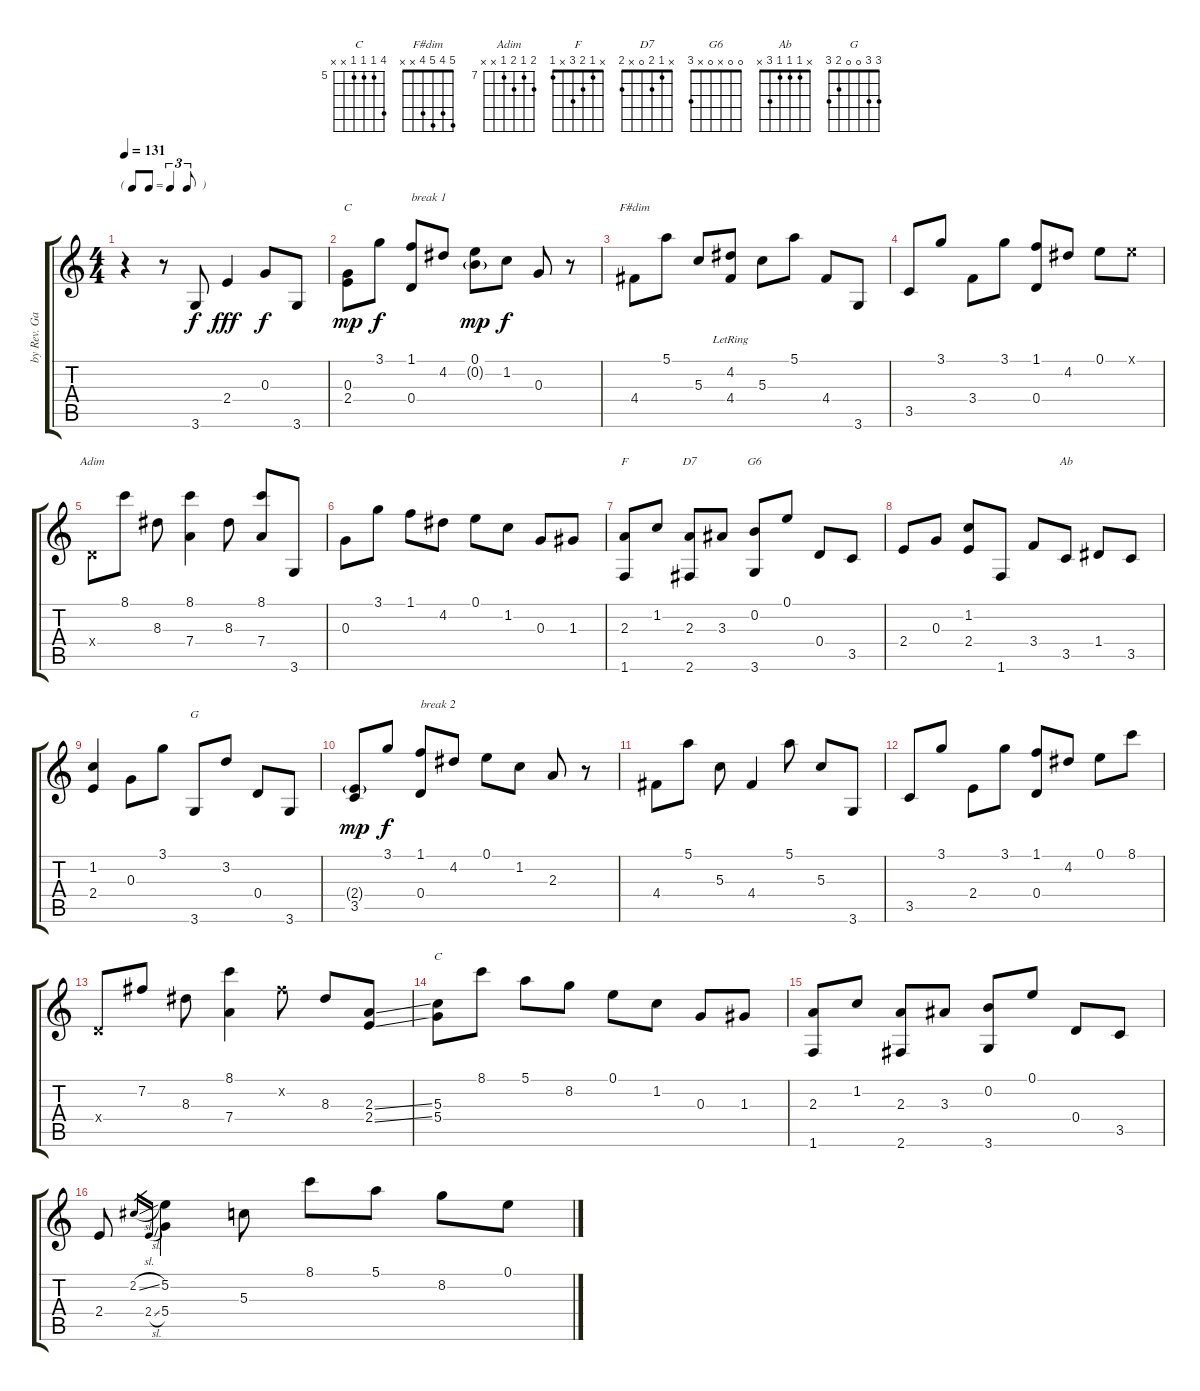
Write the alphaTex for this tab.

\track ("by Rev. Gary Davis" "by Rev. Ga") {instrument acousticguitarnylon}
\staff {score tabs}
\tuning (E4 B3 G3 D3 A2 E2) {hide}
\chord ("C" 3 1 x 2 3 3)
\chord ("F#dim" 5 4 5 4 x x)
\chord ("Adim" 8 7 8 7 x x) {firstfret 7}
\chord ("F" x 1 2 3 x 1)
\chord ("D7" x 1 2 0 x 2)
\chord ("G6" 0 0 x 0 x 3)
\chord ("Ab" x 1 1 1 3 x)
\chord ("G" 3 3 0 0 2 3)
\chord ("C" 8 5 5 5 x x) {firstfret 5}
\ts (4 4)
\tf triplet8th
\tempo 131
\clef g2
\ks c
r.4{dy f instrument acousticguitarnylon} r.8 3.6.8 2.4.4{dy fff} 0.3.8{dy f} 3.6.8 |
(0.3 2.4).8{ch "C" dy mp} 3.1.8{dy f} (1.1 0.4).8{txt "break 1"} 4.2.8 (0.1 0.2{g}).8{dy mp} 1.2.8{dy f} 0.3.8 r.8 |
4.4.8{ch "F#dim"} 5.1.8 5.3.8 (4.2 4.4{lr}).8 5.3.8 5.1.8 4.4.8 3.6.8 |
3.5.8 3.1.8 3.4.8 3.1.8 (1.1 0.4).8 4.2.8 0.1.8 0.1{x}.8 |
0.4{x}.8{ch "Adim"} 8.1.8 8.3.8 (8.1 7.4).4 8.3.8 (8.1 7.4).8 3.6.8 |
0.3.8 3.1.8 1.1.8 4.2.8 0.1.8 1.2.8 0.3.8 1.3.8 |
(2.3 1.6).8{ch "F"} 1.2.8 (2.3 2.6).8{ch "D7"} 3.3.8 (0.2 3.6).8{ch "G6"} 0.1.8 0.4.8 3.5.8 |
2.4.8 0.3.8 (1.2 2.4).8 1.6.8 3.4.8 3.5.8{ch "Ab"} 1.4.8 3.5.8 |
(1.2 2.4).4 0.3.8 3.1.8 3.6.8{ch "G"} 3.2.8 0.4.8 3.6.8 |
(2.4{g} 3.5).8{dy mp} 3.1.8{dy f} (1.1 0.4).8{txt "break 2"} 4.2.8 0.1.8 1.2.8 2.3.8 r.8 |
4.4.8 5.1.8 5.3.8 4.4.4 5.1.8 5.3.8 3.6.8 |
3.5.8 3.1.8 2.4.8 3.1.8 (1.1 0.4).8 4.2.8 0.1.8 8.1.8 |
0.4{x}.8 7.2.8 8.3.8 (8.1 7.4).4 7.2{x}.8 8.3.8 (2.3{ss} 2.4{ss}).8 |
(5.3 5.4).8{ch "C"} 8.1.8 5.1.8 8.2.8 0.1.8 1.2.8 0.3.8 1.3.8 |
(2.3 1.6).8 1.2.8 (2.3 2.6).8 3.3.8 (0.2 3.6).8 0.1.8 0.4.8 3.5.8 |
2.4.8 2.2{sl}.16{gr} 2.4{sl}.16{gr} (5.2 5.4).4 5.3.8 8.1.8 5.1.8 8.2.8 0.1.8
